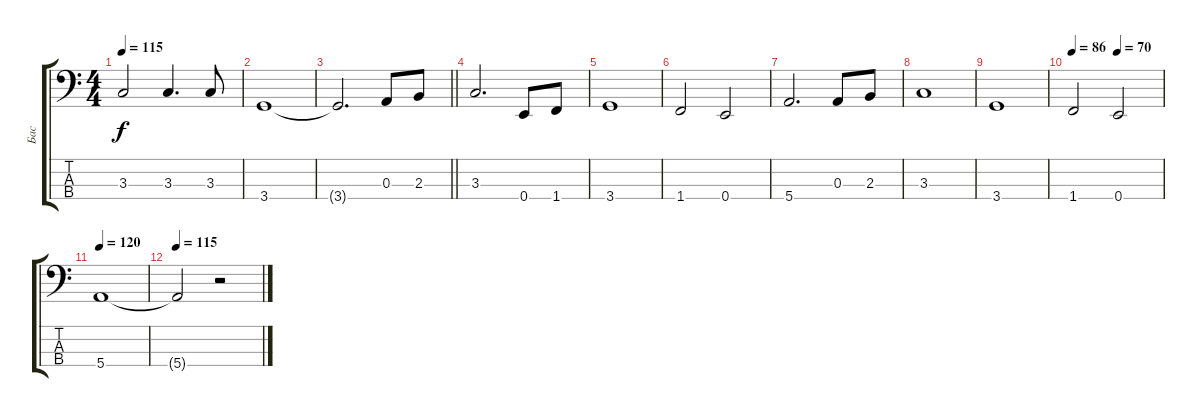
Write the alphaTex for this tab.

\track ("Бас" "Бас") {instrument electricbassfinger}
\staff {score tabs}
\tuning (G2 D2 A1 E1) {hide}
\ts (4 4)
\tempo 115
\clef f4
\ks c
3.3.2{dy f} 3.3.4{d} 3.3.8 |
3.4.1 |
\barLineRight lightlight
3.4{t}.2{d} 0.3.8 2.3.8 |
3.3.2{d} 0.4.8 1.4.8 |
3.4.1 |
1.4.2 0.4.2 |
5.4.2{d} 0.3.8 2.3.8 |
3.3.1 |
3.4.1 |
\tempo 86
\tempo (70 0.5)
1.4.2 0.4.2 |
\tempo 120
5.4.1 |
\tempo 115
5.4{t}.2 r.2
